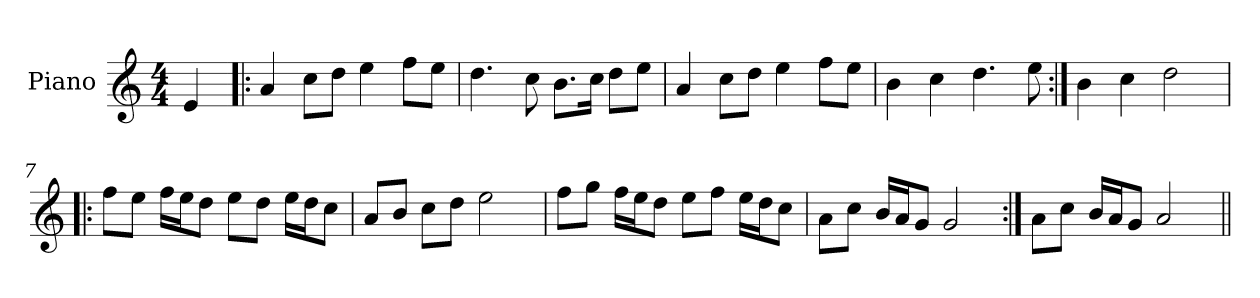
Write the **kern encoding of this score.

**kern
*part1
*staff1
*I"Piano
*I'Pno
*clefG2
*k[]
*M4/4
=1
4e/
=2!|:
4a/
8cc\L
8dd\J
4ee\
8ff\L
8ee\J
=3
4.dd\
8cc\
8.b\L
16cc\Jk
8dd\L
8ee\J
=4
4a/
8cc\L
8dd\J
4ee\
8ff\L
8ee\J
=5
4b\
4cc\
4.dd\
8ee\
!!LO:LB:g=z
=6:|!
4b\
4cc\
2dd\
=7!|:
8ff\L
8ee\J
16ff\LL
16ee\J
8dd\J
8ee\L
8dd\J
16ee\LL
16dd\J
8cc\J
=8
8a/L
8b/J
8cc\L
8dd\J
2ee\
=9
8ff\L
8gg\J
16ff\LL
16ee\J
8dd\J
8ee\L
8ff\J
16ee\LL
16dd\J
8cc\J
!!LO:LB:g=z
=10
8a\L
8cc\J
16b/LL
16a/J
8g/J
2g/
=11:|!
8a\L
8cc\J
16b/LL
16a/J
8g/J
2a/
=||
*-
